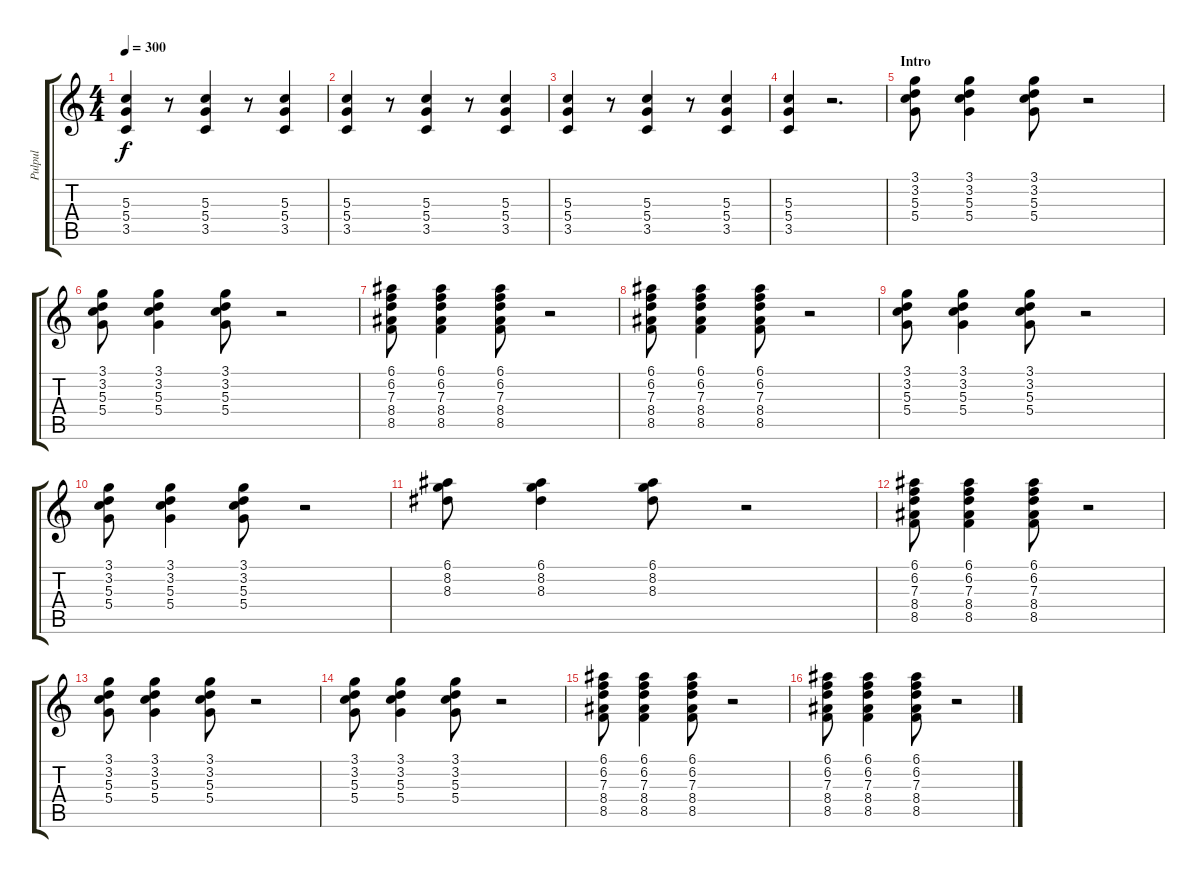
\track ("Pulpul" "Pulpul") {instrument electricguitarclean}
\staff {score tabs}
\tuning (E4 B3 G3 D3 A2 E2) {hide}
\ts (4 4)
\tempo 300
\clef g2
\ks c
(5.3 5.4 3.5).4{dy f instrument electricguitarclean} r.8 (5.3 5.4 3.5).4 r.8 (5.3 5.4 3.5).4 |
(5.3 5.4 3.5).4 r.8 (5.3 5.4 3.5).4 r.8 (5.3 5.4 3.5).4 |
(5.3 5.4 3.5).4 r.8 (5.3 5.4 3.5).4 r.8 (5.3 5.4 3.5).4 |
(5.3 5.4 3.5).4 r.2{d} |
\section ("" "Intro")
(3.1 3.2 5.3 5.4).8{volume 8 balance 3} (3.1 3.2 5.3 5.4).4 (3.1 3.2 5.3 5.4).8 r.2 |
(3.1 3.2 5.3 5.4).8 (3.1 3.2 5.3 5.4).4 (3.1 3.2 5.3 5.4).8 r.2 |
(6.1 6.2 7.3 8.4 8.5).8 (6.1 6.2 7.3 8.4 8.5).4 (6.1 6.2 7.3 8.4 8.5).8 r.2 |
(6.1 6.2 7.3 8.4 8.5).8 (6.1 6.2 7.3 8.4 8.5).4 (6.1 6.2 7.3 8.4 8.5).8 r.2 |
(3.1 3.2 5.3 5.4).8 (3.1 3.2 5.3 5.4).4 (3.1 3.2 5.3 5.4).8 r.2 |
(3.1 3.2 5.3 5.4).8 (3.1 3.2 5.3 5.4).4 (3.1 3.2 5.3 5.4).8 r.2 |
(6.1 8.2 8.3).8 (6.1 8.2 8.3).4 (6.1 8.2 8.3).8 r.2 |
(6.1 6.2 7.3 8.4 8.5).8 (6.1 6.2 7.3 8.4 8.5).4 (6.1 6.2 7.3 8.4 8.5).8 r.2 |
(3.1 3.2 5.3 5.4).8 (3.1 3.2 5.3 5.4).4 (3.1 3.2 5.3 5.4).8 r.2 |
(3.1 3.2 5.3 5.4).8 (3.1 3.2 5.3 5.4).4 (3.1 3.2 5.3 5.4).8 r.2 |
(6.1 6.2 7.3 8.4 8.5).8 (6.1 6.2 7.3 8.4 8.5).4 (6.1 6.2 7.3 8.4 8.5).8 r.2 |
(6.1 6.2 7.3 8.4 8.5).8 (6.1 6.2 7.3 8.4 8.5).4 (6.1 6.2 7.3 8.4 8.5).8 r.2
